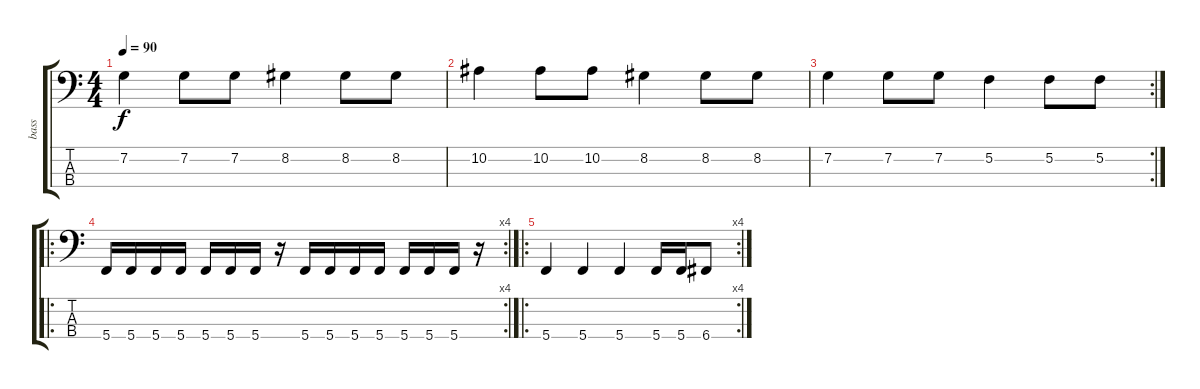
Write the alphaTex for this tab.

\track ("bass" "bass") {instrument electricbasspick}
\staff {score tabs}
\tuning (F2 C2 G1 C1) {hide}
\ts (4 4)
\tempo 90
\clef f4
\ks c
7.2.4{dy f} 7.2.8 7.2.8 8.2.4 8.2.8 8.2.8 |
10.2.4 10.2.8 10.2.8 8.2.4 8.2.8 8.2.8 |
\rc 2
7.2.4 7.2.8 7.2.8 5.2.4 5.2.8 5.2.8 |
\ro
\rc 4
5.4.16 5.4.16 5.4.16 5.4.16 5.4.16 5.4.16 5.4.16 r.16 5.4.16 5.4.16 5.4.16 5.4.16 5.4.16 5.4.16 5.4.16 r.16 |
\ro
\rc 4
5.4.4 5.4.4 5.4.4 5.4.16 5.4.16 6.4.8
